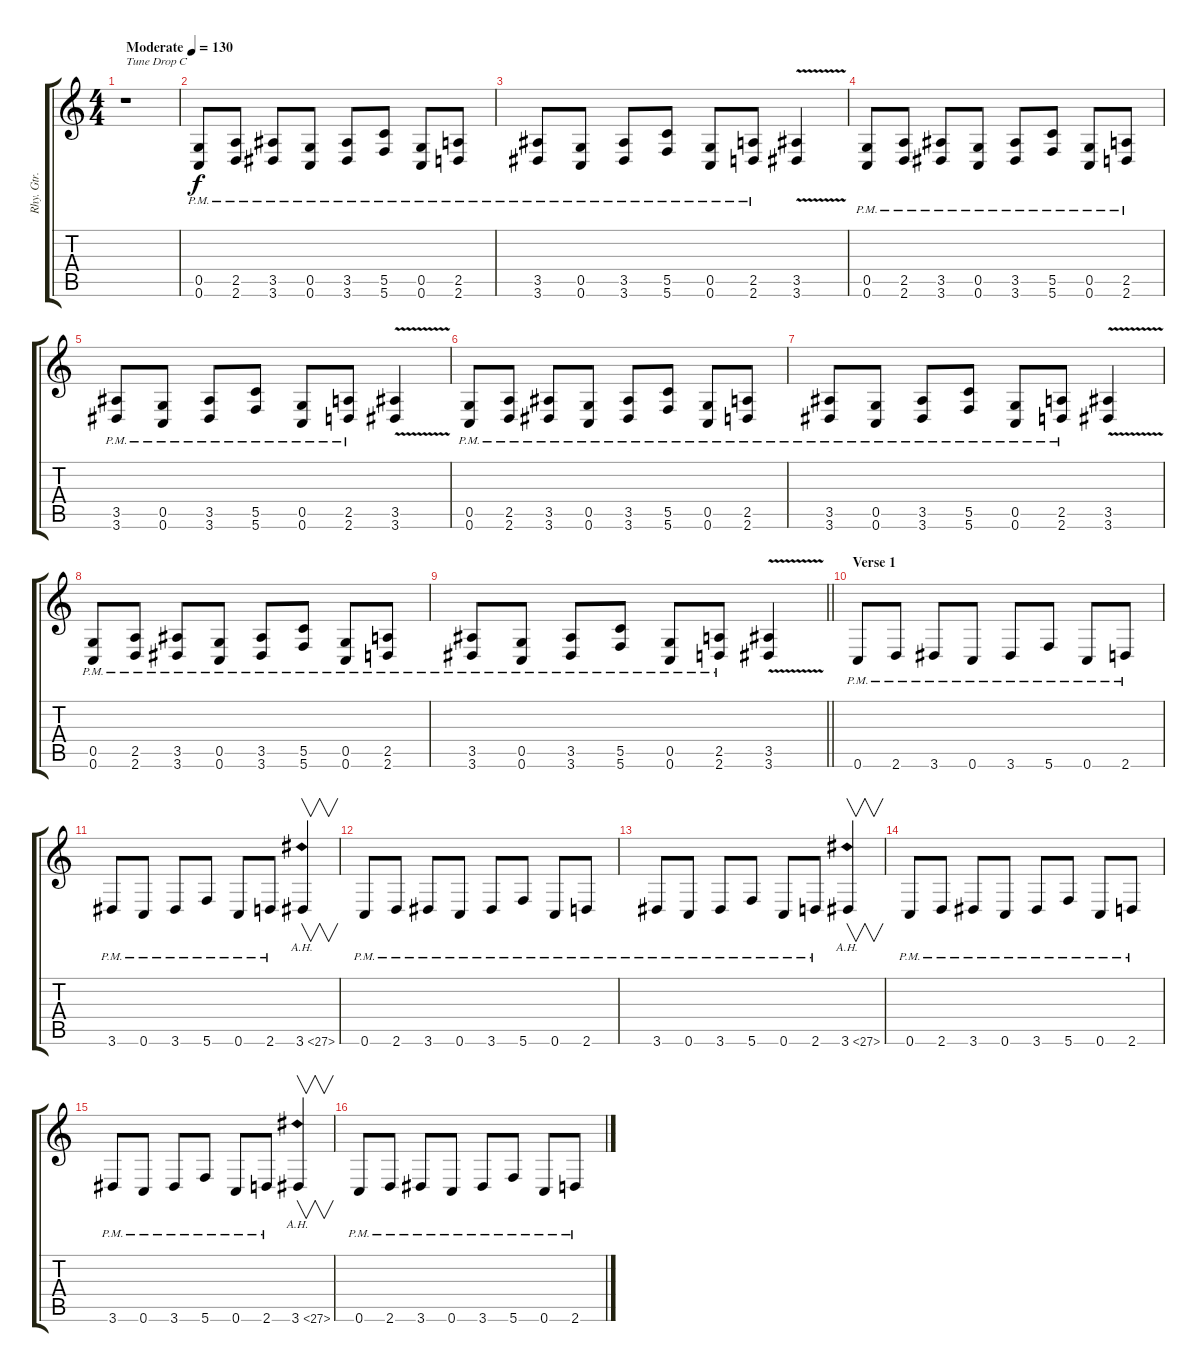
\track ("Rhy. Gtr. 1" "Rhy. Gtr. ") {instrument distortionguitar}
\staff {score tabs}
\tuning (D4 A3 F3 C3 G2 C2) {hide}
\ts (4 4)
\tempo (130 "Moderate")
\clef g2
\ks c
r.1{txt "Tune Drop C" dy f instrument distortionguitar} |
(0.5{pm} 0.6{pm}).8 (2.5{pm} 2.6{pm}).8 (3.5{pm} 3.6{pm}).8 (0.5{pm} 0.6{pm}).8 (3.5{pm} 3.6{pm}).8 (5.5{pm} 5.6{pm}).8 (0.5{pm} 0.6{pm}).8 (2.5{pm} 2.6{pm}).8 |
(3.5{pm} 3.6{pm}).8 (0.5{pm} 0.6{pm}).8 (3.5{pm} 3.6{pm}).8 (5.5{pm} 5.6{pm}).8 (0.5{pm} 0.6{pm}).8 (2.5{pm} 2.6{pm}).8 (3.5{v} 3.6{v}).4 |
(0.5{pm} 0.6{pm}).8 (2.5{pm} 2.6{pm}).8 (3.5{pm} 3.6{pm}).8 (0.5{pm} 0.6{pm}).8 (3.5{pm} 3.6{pm}).8 (5.5{pm} 5.6{pm}).8 (0.5{pm} 0.6{pm}).8 (2.5{pm} 2.6{pm}).8 |
(3.5{pm} 3.6{pm}).8 (0.5{pm} 0.6{pm}).8 (3.5{pm} 3.6{pm}).8 (5.5{pm} 5.6{pm}).8 (0.5{pm} 0.6{pm}).8 (2.5{pm} 2.6{pm}).8 (3.5{v} 3.6{v}).4 |
(0.5{pm} 0.6{pm}).8 (2.5{pm} 2.6{pm}).8 (3.5{pm} 3.6{pm}).8 (0.5{pm} 0.6{pm}).8 (3.5{pm} 3.6{pm}).8 (5.5{pm} 5.6{pm}).8 (0.5{pm} 0.6{pm}).8 (2.5{pm} 2.6{pm}).8 |
(3.5{pm} 3.6{pm}).8 (0.5{pm} 0.6{pm}).8 (3.5{pm} 3.6{pm}).8 (5.5{pm} 5.6{pm}).8 (0.5{pm} 0.6{pm}).8 (2.5{pm} 2.6{pm}).8 (3.5{v} 3.6{v}).4 |
(0.5{pm} 0.6{pm}).8 (2.5{pm} 2.6{pm}).8 (3.5{pm} 3.6{pm}).8 (0.5{pm} 0.6{pm}).8 (3.5{pm} 3.6{pm}).8 (5.5{pm} 5.6{pm}).8 (0.5{pm} 0.6{pm}).8 (2.5{pm} 2.6{pm}).8 |
\barLineRight lightlight
(3.5{pm} 3.6{pm}).8 (0.5{pm} 0.6{pm}).8 (3.5{pm} 3.6{pm}).8 (5.5{pm} 5.6{pm}).8 (0.5{pm} 0.6{pm}).8 (2.5{pm} 2.6{pm}).8 (3.5{v} 3.6{v}).4 |
\section ("" "Verse 1")
0.6{pm}.8 2.6{pm}.8 3.6{pm}.8 0.6{pm}.8 3.6{pm}.8 5.6{pm}.8 0.6{pm}.8 2.6{pm}.8 |
3.6{pm}.8 0.6{pm}.8 3.6{pm}.8 5.6{pm}.8 0.6{pm}.8 2.6{pm}.8 3.6{ah 24}.4{v} |
0.6{pm}.8 2.6{pm}.8 3.6{pm}.8 0.6{pm}.8 3.6{pm}.8 5.6{pm}.8 0.6{pm}.8 2.6{pm}.8 |
3.6{pm}.8 0.6{pm}.8 3.6{pm}.8 5.6{pm}.8 0.6{pm}.8 2.6{pm}.8 3.6{ah 24}.4{v} |
0.6{pm}.8 2.6{pm}.8 3.6{pm}.8 0.6{pm}.8 3.6{pm}.8 5.6{pm}.8 0.6{pm}.8 2.6{pm}.8 |
3.6{pm}.8 0.6{pm}.8 3.6{pm}.8 5.6{pm}.8 0.6{pm}.8 2.6{pm}.8 3.6{ah 24}.4{v} |
0.6{pm}.8 2.6{pm}.8 3.6{pm}.8 0.6{pm}.8 3.6{pm}.8 5.6{pm}.8 0.6{pm}.8 2.6{pm}.8
